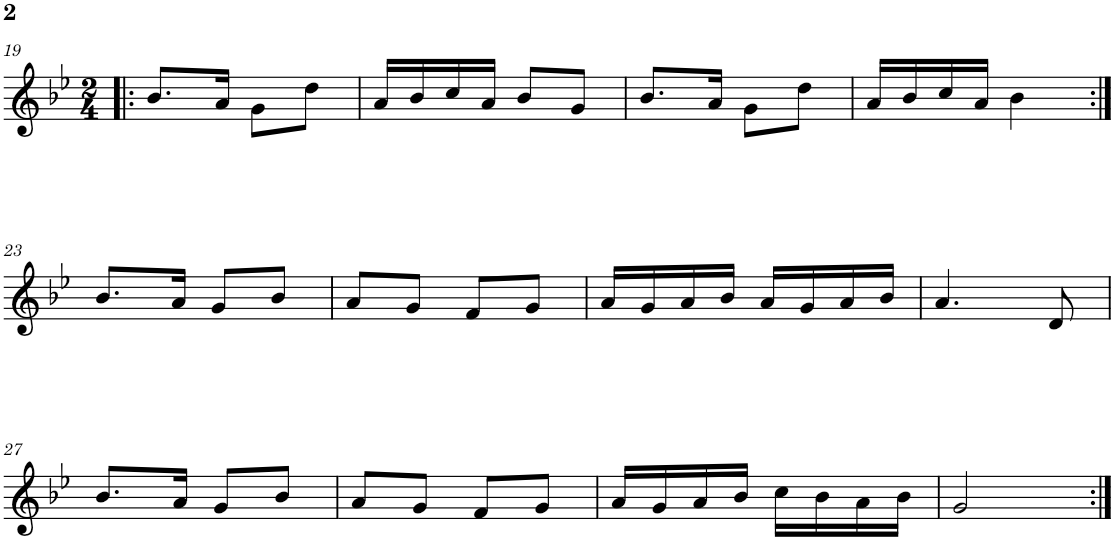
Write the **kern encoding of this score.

**kern
*part1
*staff1
*I"Oboe
*I'Ob.
!!LO:PB:g=z
*clefG2
*k[b-e-]
*M2/4
=19!|:
8.b-/L
16a/Jk
8g\L
8dd\J
=20
16a/LL
16b-/
16cc/
16a/JJ
8b-/L
8g/J
=21
8.b-/L
16a/Jk
8g\L
8dd\J
=22
16a/LL
16b-/
16cc/
16a/JJ
4b-\
!!LO:LB:g=z
=23:|!
8.b-/L
16a/Jk
8g/L
8b-/J
=24
8a/L
8g/J
8f/L
8g/J
=25
16a/LL
16g/
16a/
16b-/JJ
16a/LL
16g/
16a/
16b-/JJ
=26
4.a/
8d/
!!LO:LB:g=z
=27
8.b-/L
16a/Jk
8g/L
8b-/J
=28
8a/L
8g/J
8f/L
8g/J
=29
16a/LL
16g/
16a/
16b-/JJ
16cc\LL
16b-\
16a\
16b-\JJ
=30
2g/
=:|!
*-
